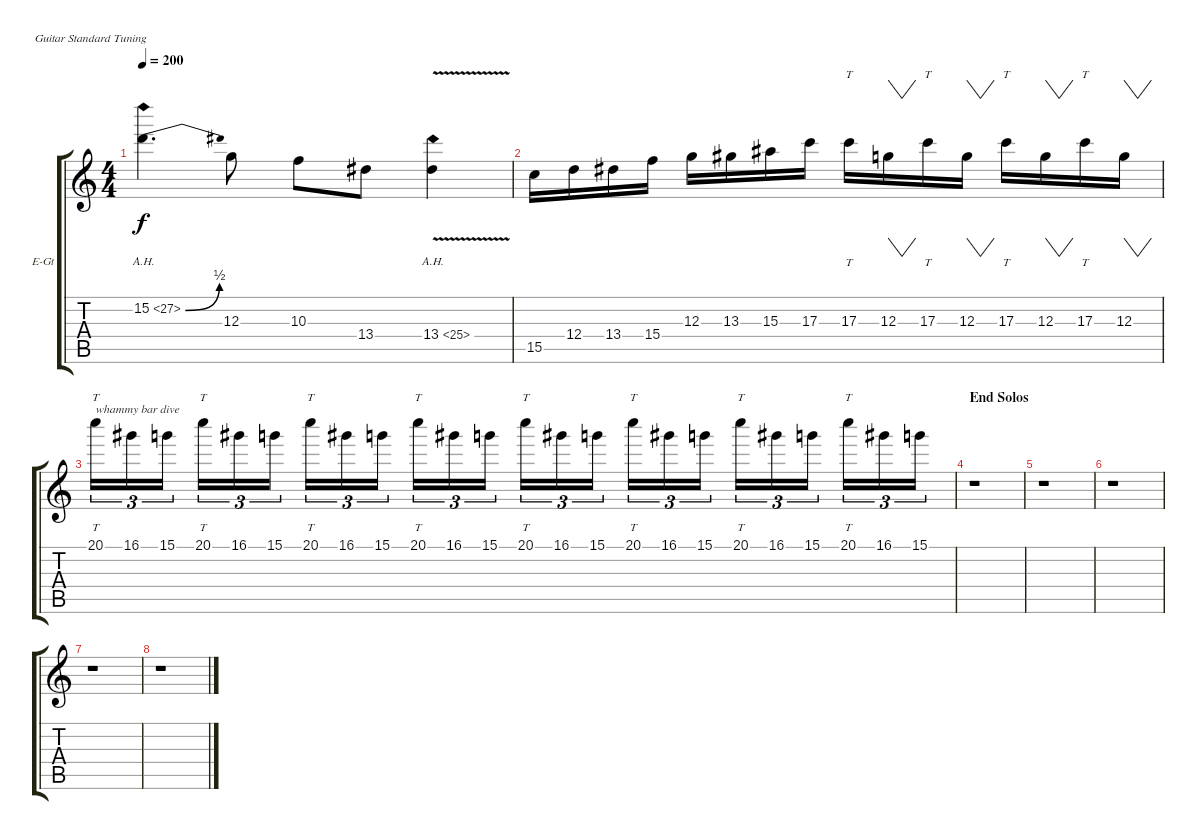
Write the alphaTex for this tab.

\bracketExtendMode groupsimilarinstruments
\firstSystemTrackNameOrientation horizontal
\otherSystemsTrackNameOrientation horizontal
\track ("Lead 1" "E-Gt") {instrument overdrivenguitar}
\staff {score tabs}
\tuning (E4 B3 G3 D3 A2 E2)
\ts (4 4)
\tempo 200
\clef g2
\ks aminor
15.2{be (bend 0 0 60 2) ah 12}.4{d dy f} 12.3.8 10.3.8 13.4.8 13.4{ah 12 v}.4 |
15.5.16 12.4.16 13.4.16 15.4.16 12.3.16 13.3.16 15.3.16 17.3.16 17.3.16{tt} 12.3.16{vw} 17.3.16{tt} 12.3.16{vw} 17.3.16{tt} 12.3.16{vw} 17.3.16{tt} 12.3.16{vw} |
20.1.16{tt tu (3 2) txt "whammy bar dive"} 16.1.16{tu (3 2)} 15.1.16{tu (3 2)} 20.1.16{tt tu (3 2)} 16.1.16{tu (3 2)} 15.1.16{tu (3 2)} 20.1.16{tt tu (3 2)} 16.1.16{tu (3 2)} 15.1.16{tu (3 2)} 20.1.16{tt tu (3 2)} 16.1.16{tu (3 2)} 15.1.16{tu (3 2)} 20.1.16{tt tu (3 2)} 16.1.16{tu (3 2)} 15.1.16{tu (3 2)} 20.1.16{tt tu (3 2)} 16.1.16{tu (3 2)} 15.1.16{tu (3 2)} 20.1.16{tt tu (3 2)} 16.1.16{tu (3 2)} 15.1.16{tu (3 2)} 20.1.16{tt tu (3 2)} 16.1.16{tu (3 2)} 15.1.16{tu (3 2)} |
\section ("" "End Solos")
r.1 |
r.1 |
r.1 |
r.1 |
r.1
